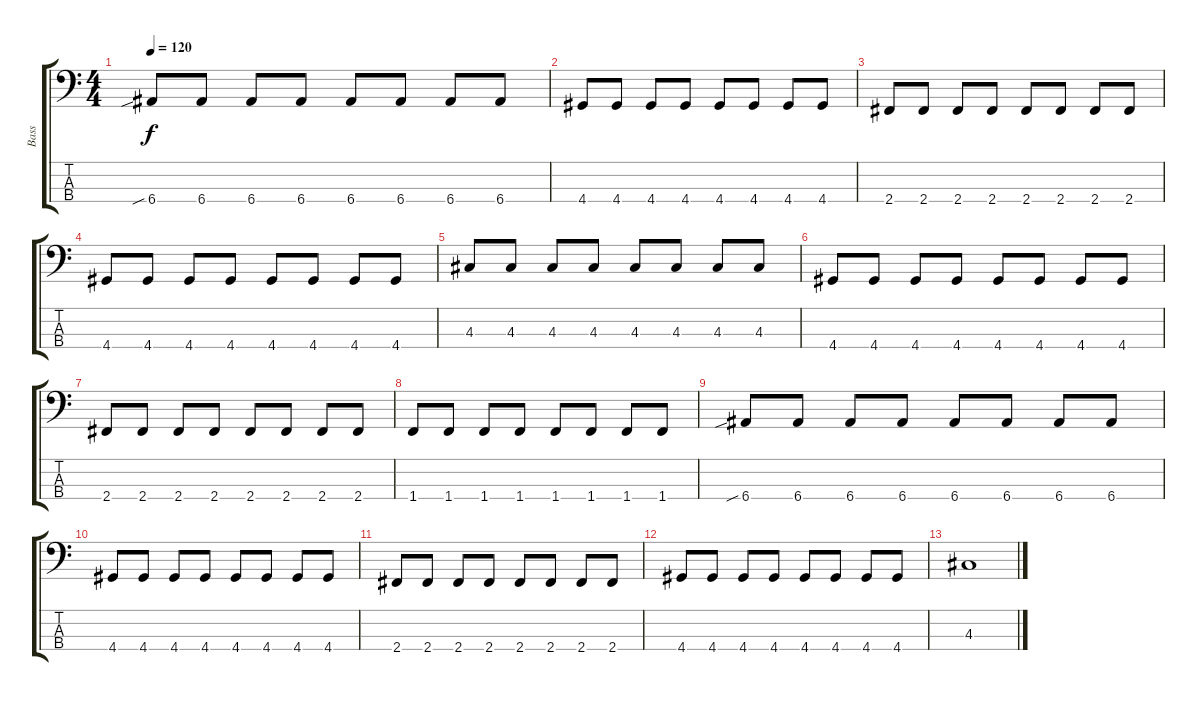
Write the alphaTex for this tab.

\track ("Bass" "Bass") {instrument electricbassfinger}
\staff {score tabs}
\tuning (G2 D2 A1 E1) {hide}
\ts (4 4)
\tempo 120
\clef f4
\ks c
6.4{sib}.8{dy f} 6.4.8 6.4.8 6.4.8 6.4.8 6.4.8 6.4.8 6.4.8 |
4.4.8 4.4.8 4.4.8 4.4.8 4.4.8 4.4.8 4.4.8 4.4.8 |
2.4.8 2.4.8 2.4.8 2.4.8 2.4.8 2.4.8 2.4.8 2.4.8 |
4.4.8 4.4.8 4.4.8 4.4.8 4.4.8 4.4.8 4.4.8 4.4.8 |
4.3.8 4.3.8 4.3.8 4.3.8 4.3.8 4.3.8 4.3.8 4.3.8 |
4.4.8 4.4.8 4.4.8 4.4.8 4.4.8 4.4.8 4.4.8 4.4.8 |
2.4.8 2.4.8 2.4.8 2.4.8 2.4.8 2.4.8 2.4.8 2.4.8 |
1.4.8 1.4.8 1.4.8 1.4.8 1.4.8 1.4.8 1.4.8 1.4.8 |
6.4{sib}.8 6.4.8 6.4.8 6.4.8 6.4.8 6.4.8 6.4.8 6.4.8 |
4.4.8 4.4.8 4.4.8 4.4.8 4.4.8 4.4.8 4.4.8 4.4.8 |
2.4.8 2.4.8 2.4.8 2.4.8 2.4.8 2.4.8 2.4.8 2.4.8 |
4.4.8 4.4.8 4.4.8 4.4.8 4.4.8 4.4.8 4.4.8 4.4.8 |
4.3.1
